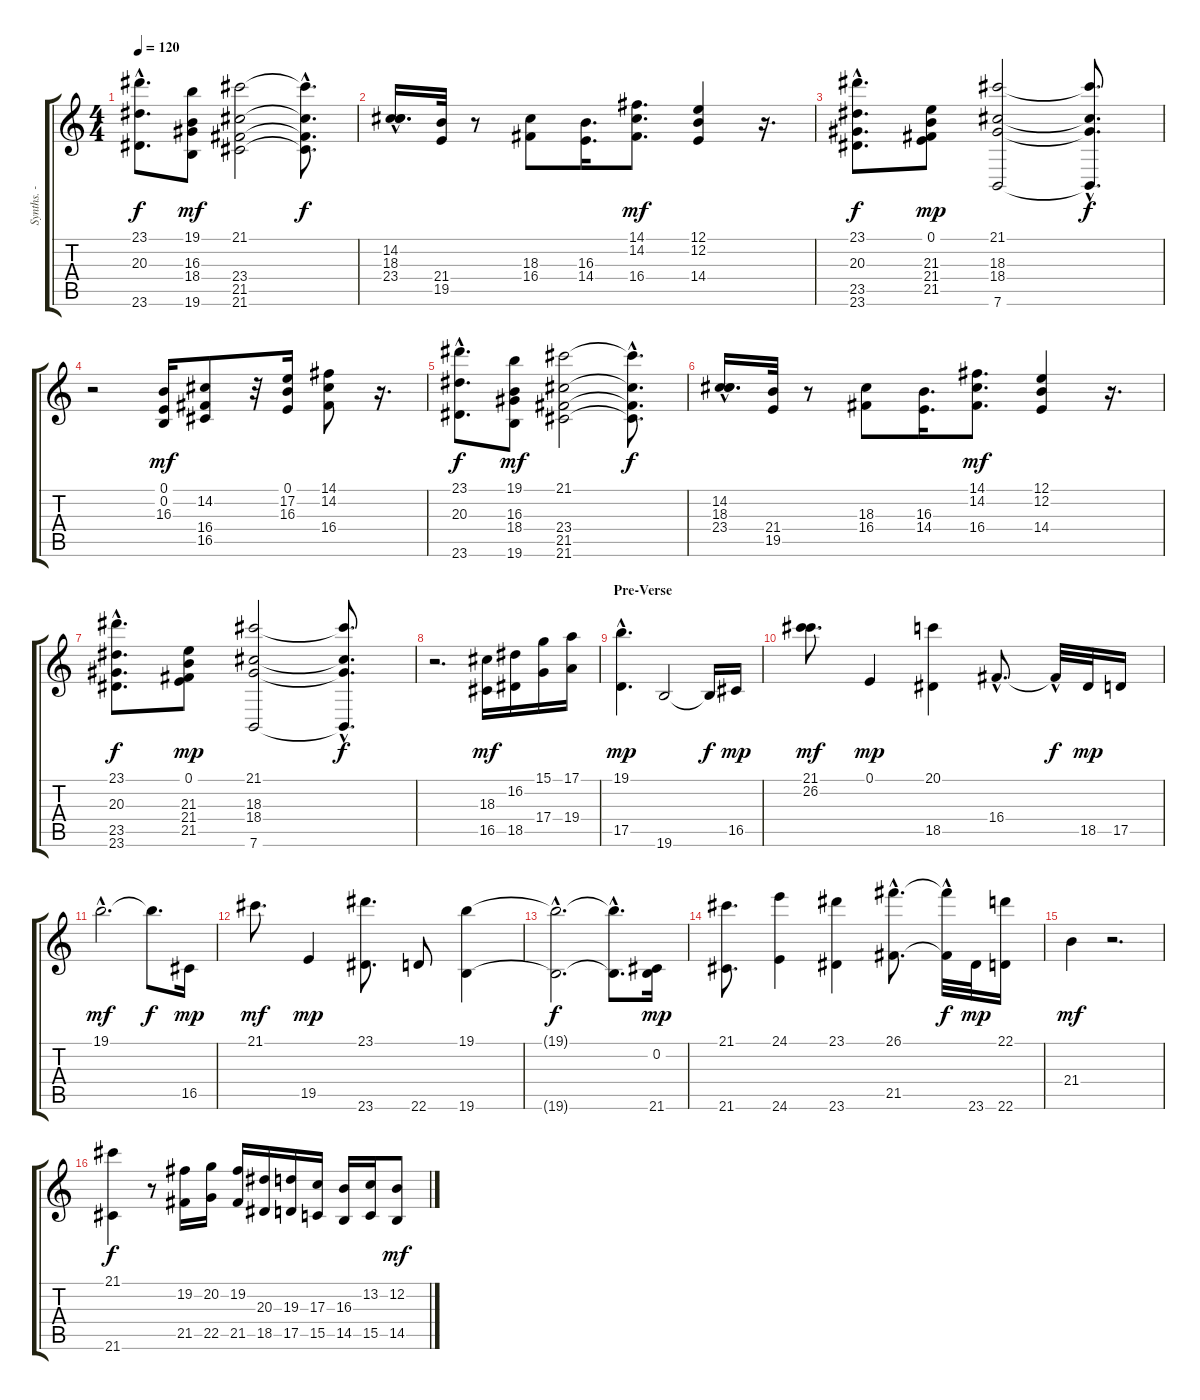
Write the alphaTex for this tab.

\track ("Synths. - Strings" "Synths. - ") {instrument tremolostrings}
\staff {score tabs}
\tuning (E4 B3 G3 D3 A2 E2) {hide}
\ts (4 4)
\tempo 120
\clef g2
\ks c
(23.1{hac} 20.3{hac} 23.6{hac}).8{d dy f} (19.1 16.3 18.4 19.6).8{dy mf} (21.1 23.4 21.5 21.6).2 (21.1{t} 23.4{hac t} 21.5{t} 21.6{t}).8{d dy f} |
(14.2{hac} 18.3{hac} 23.4{hac}).16{d} (21.4 19.5).32 r.8 (18.3 16.4).8 (16.3 14.4).16{d} (14.1 14.2 16.4).8{d dy mf} (12.1 12.2 14.4).4 r.16{d} |
(23.1{hac} 20.3{hac} 23.5{hac} 23.6{hac}).8{d dy f} (0.1 21.3 21.4 21.5).8{dy mp} (21.1 18.3 18.4 7.6).2 (21.1{hac t} 18.3{hac t} 18.4{hac t} 7.6{hac t}).8{d dy f} |
r.2 (0.1 0.2 16.3).16{dy mf} (14.2 16.4 16.5).8 r.32 (0.1 17.2 16.3).16 (14.1 14.2 16.4).8 r.16{d} |
(23.1{hac} 20.3{hac} 23.6{hac}).8{d dy f} (19.1 16.3 18.4 19.6).8{dy mf} (21.1 23.4 21.5 21.6).2 (21.1{t} 23.4{hac t} 21.5{t} 21.6{t}).8{d dy f} |
(14.2{hac} 18.3{hac} 23.4{hac}).16{d} (21.4 19.5).32 r.8 (18.3 16.4).8 (16.3 14.4).16{d} (14.1 14.2 16.4).8{d dy mf} (12.1 12.2 14.4).4 r.16{d} |
(23.1{hac} 20.3{hac} 23.5{hac} 23.6{hac}).8{d dy f} (0.1 21.3 21.4 21.5).8{dy mp} (21.1 18.3 18.4 7.6).2 (21.1{hac t} 18.3{hac t} 18.4{hac t} 7.6{hac t}).8{d dy f} |
r.2{d} (18.3 16.5).16{dy mf} (16.2 18.5).16 (15.1 17.4).16 (17.1 19.4).16 |
\section ("" "Pre-Verse")
(19.1 17.5{hac}).4{d dy mp} 19.6.2 19.6{t}.16{dy f} 16.5.16{dy mp} |
(21.1 26.2).8{d dy mf} 0.1.4{dy mp} (20.1 18.5).4 16.4{hac}.8{d} 16.4{hac t}.32{dy f} 18.5.32{dy mp} 17.5.16 |
19.1{hac}.2{d dy mf} 19.1{t}.8{d dy f} 16.5.16{dy mp} |
21.1.8{d dy mf} 19.5.4{dy mp} (23.1 23.6).8{d} 22.6.8 (19.1 19.6).4 |
(19.1{hac t} 19.6{hac t}).2{d dy f} (19.1{hac t} 19.6{hac t}).8{d} (0.2 21.6).16{dy mp} |
(21.1 21.6).8{d} (24.1 24.6).4 (23.1 23.6).4 (26.1{hac} 21.5{hac}).8{d} (26.1{t} 21.5{hac t}).32{dy f} 23.6.32{dy mp} (22.1 22.6).16 |
21.4.4{dy mf} r.2{d} |
(21.1 21.6).4{dy f} r.8 (19.2 21.5).16 (20.2 22.5).16 (19.2 21.5).16 (20.3 18.5).16 (19.3 17.5).16 (17.3 15.5).16 (16.3 14.5).16 (13.2 15.5).16 (12.2 14.5).8{dy mf}
